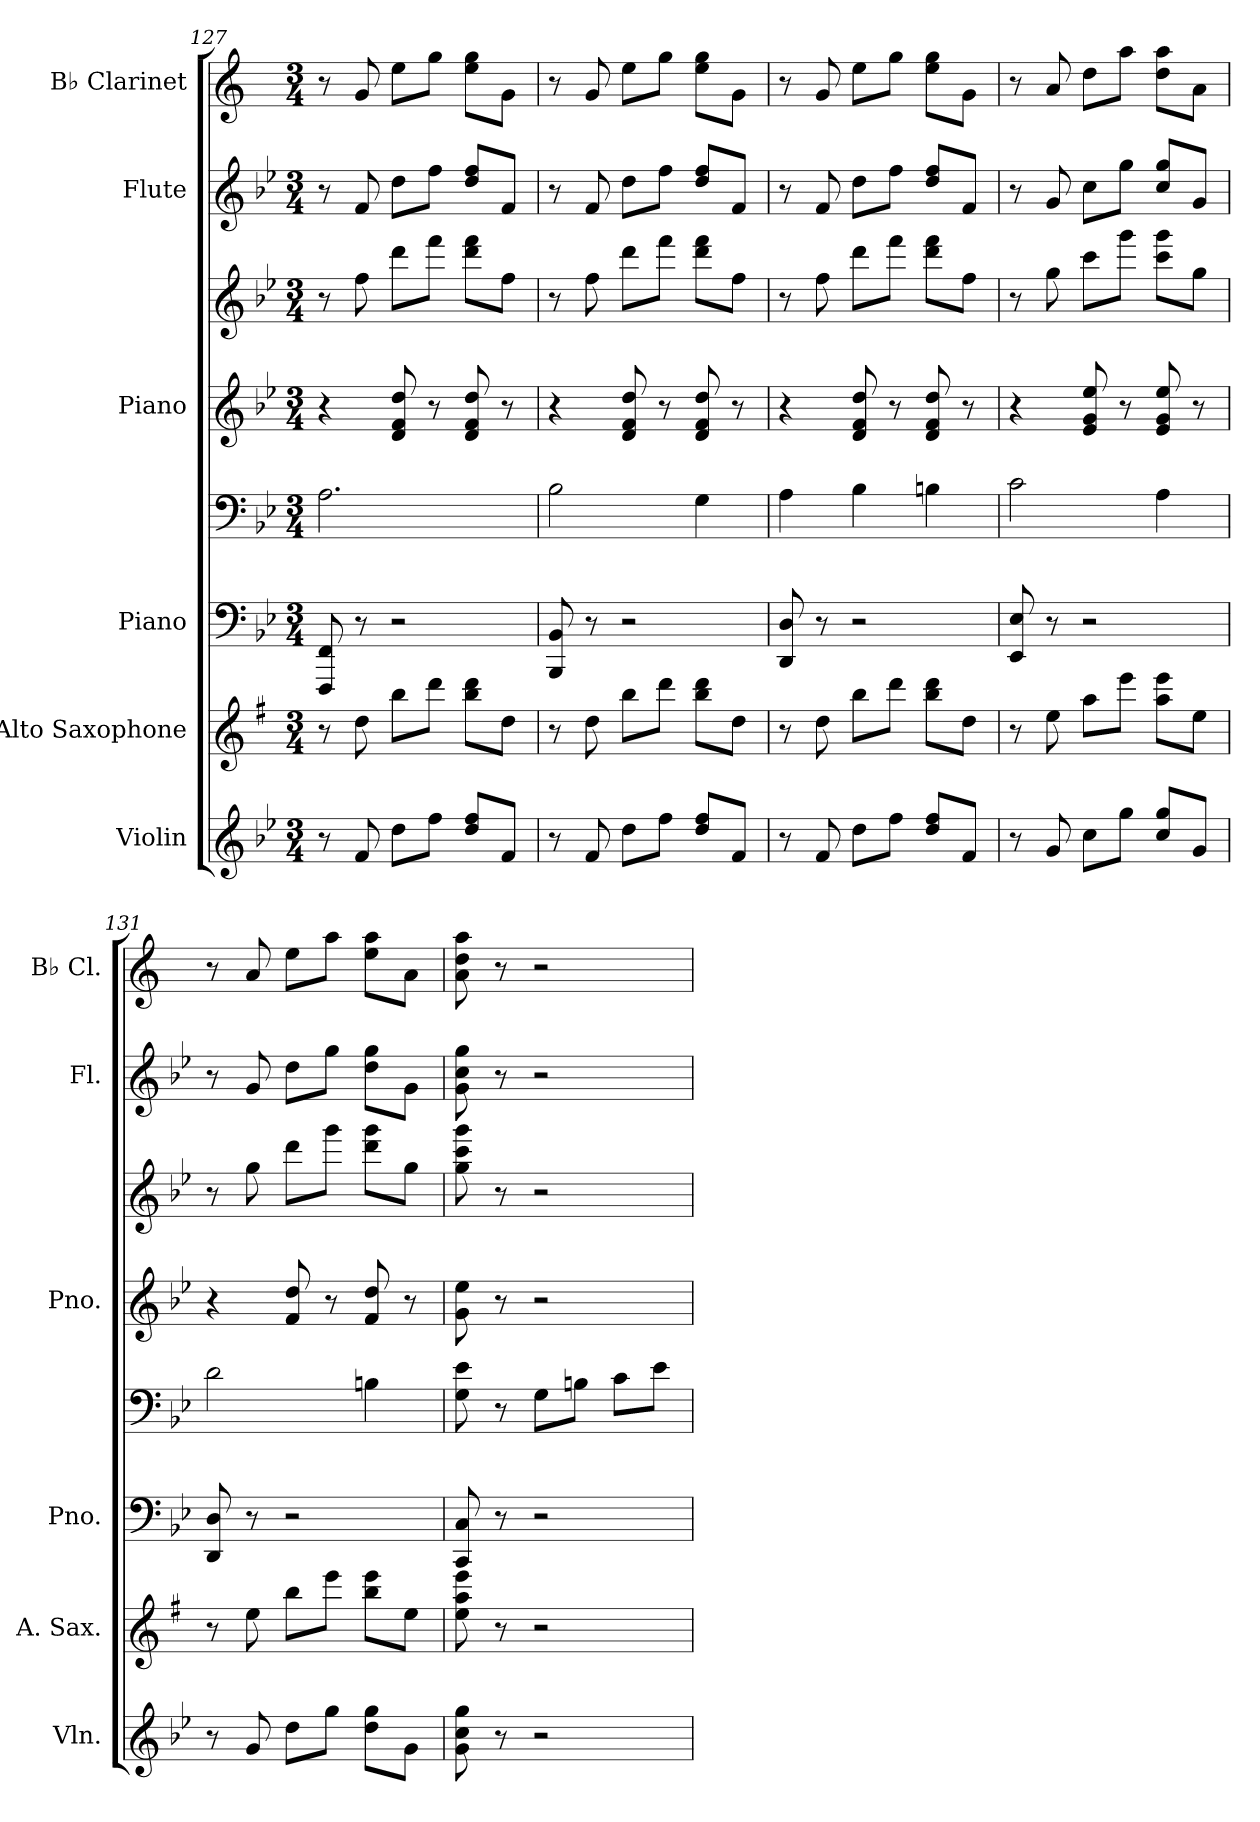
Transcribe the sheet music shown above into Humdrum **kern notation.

**kern	**kern	**kern	**kern	**kern	**kern	**kern	**kern
*part6	*part5	*part4	*part4	*part3	*part3	*part2	*part1
*staff8	*staff7	*staff6	*staff5	*staff4	*staff3	*staff2	*staff1
*I"Violin	*I"Alto Saxophone	*I"Piano	*	*I"Piano	*	*I"Flute	*I"B♭ Clarinet
*I'Vln.	*I'A. Sax.	*I'Pno.	*	*I'Pno.	*	*I'Fl.	*I'B♭ Cl.
*clefG2	*clefG2	*clefF4	*clefF4	*clefG2	*clefG2	*clefG2	*clefG2
*	*ITrd5c9	*	*	*	*	*	*ITrd1c2
*k[b-e-]	*k[b-e-]	*k[b-e-]	*k[b-e-]	*k[b-e-]	*k[b-e-]	*k[b-e-]	*k[b-e-]
*M3/4	*M3/4	*M3/4	*M3/4	*M3/4	*M3/4	*M3/4	*M3/4
=127	=127	=127	=127	=127	=127	=127	=127
8r	8r	8FFF/ 8FF/	2.A\	4r	8r	8r	8r
8f/	8f\	8r	.	.	8ff\	8f/	8f/
8dd\L	8dd\L	2r	.	8d/ 8f/ 8dd/	8ddd\L	8dd\L	8dd\L
8ff\J	8ff\J	.	.	8r	8fff\J	8ff\J	8ff\J
8dd/ 8ff/L	8dd\ 8ff\L	.	.	8d/ 8f/ 8dd/	8ddd\ 8fff\L	8dd/ 8ff/L	8dd\ 8ff\L
8f/J	8f\J	.	.	8r	8ff\J	8f/J	8f\J
=128	=128	=128	=128	=128	=128	=128	=128
8r	8r	8BBB-/ 8BB-/	2B-\	4r	8r	8r	8r
8f/	8f\	8r	.	.	8ff\	8f/	8f/
8dd\L	8dd\L	2r	.	8d/ 8f/ 8dd/	8ddd\L	8dd\L	8dd\L
8ff\J	8ff\J	.	.	8r	8fff\J	8ff\J	8ff\J
8dd/ 8ff/L	8dd\ 8ff\L	.	4G\	8d/ 8f/ 8dd/	8ddd\ 8fff\L	8dd/ 8ff/L	8dd\ 8ff\L
8f/J	8f\J	.	.	8r	8ff\J	8f/J	8f\J
=129	=129	=129	=129	=129	=129	=129	=129
8r	8r	8DD/ 8D/	4A\	4r	8r	8r	8r
8f/	8f\	8r	.	.	8ff\	8f/	8f/
8dd\L	8dd\L	2r	4B-\	8d/ 8f/ 8dd/	8ddd\L	8dd\L	8dd\L
8ff\J	8ff\J	.	.	8r	8fff\J	8ff\J	8ff\J
8dd/ 8ff/L	8dd\ 8ff\L	.	4Bn\	8d/ 8f/ 8dd/	8ddd\ 8fff\L	8dd/ 8ff/L	8dd\ 8ff\L
8f/J	8f\J	.	.	8r	8ff\J	8f/J	8f\J
=130	=130	=130	=130	=130	=130	=130	=130
8r	8r	8EE-/ 8E-/	2c\	4r	8r	8r	8r
8g/	8g\	8r	.	.	8gg\	8g/	8g/
8cc\L	8cc\L	2r	.	8e-/ 8g/ 8ee-/	8ccc\L	8cc\L	8cc\L
8gg\J	8gg\J	.	.	8r	8ggg\J	8gg\J	8gg\J
8cc/ 8gg/L	8cc\ 8gg\L	.	4A\	8e-/ 8g/ 8ee-/	8ccc\ 8ggg\L	8cc/ 8gg/L	8cc\ 8gg\L
8g/J	8g\J	.	.	8r	8gg\J	8g/J	8g\J
=131	=131	=131	=131	=131	=131	=131	=131
8r	8r	8DD/ 8D/	2d\	4r	8r	8r	8r
8g/	8g\	8r	.	.	8gg\	8g/	8g/
8dd\L	8dd\L	2r	.	8f/ 8dd/	8ddd\L	8dd\L	8dd\L
8gg\J	8gg\J	.	.	8r	8ggg\J	8gg\J	8gg\J
8dd\ 8gg\L	8dd\ 8gg\L	.	4Bn\	8f/ 8dd/	8ddd\ 8ggg\L	8dd\ 8gg\L	8dd\ 8gg\L
8g\J	8g\J	.	.	8r	8gg\J	8g\J	8g\J
=132	=132	=132	=132	=132	=132	=132	=132
8g\ 8cc\ 8gg\	8g\ 8cc\ 8gg\	8CC/ 8C/	8G\ 8e-\	8g\ 8ee-\	8gg\ 8ccc\ 8ggg\	8g\ 8cc\ 8gg\	8g\ 8cc\ 8gg\
8r	8r	8r	8r	8r	8r	8r	8r
2r	2r	2r	8G\L	2r	2r	2r	2r
.	.	.	8Bn\J	.	.	.	.
.	.	.	8c\L	.	.	.	.
.	.	.	8e-\J	.	.	.	.
=	=	=	=	=	=	=	=
*-	*-	*-	*-	*-	*-	*-	*-
